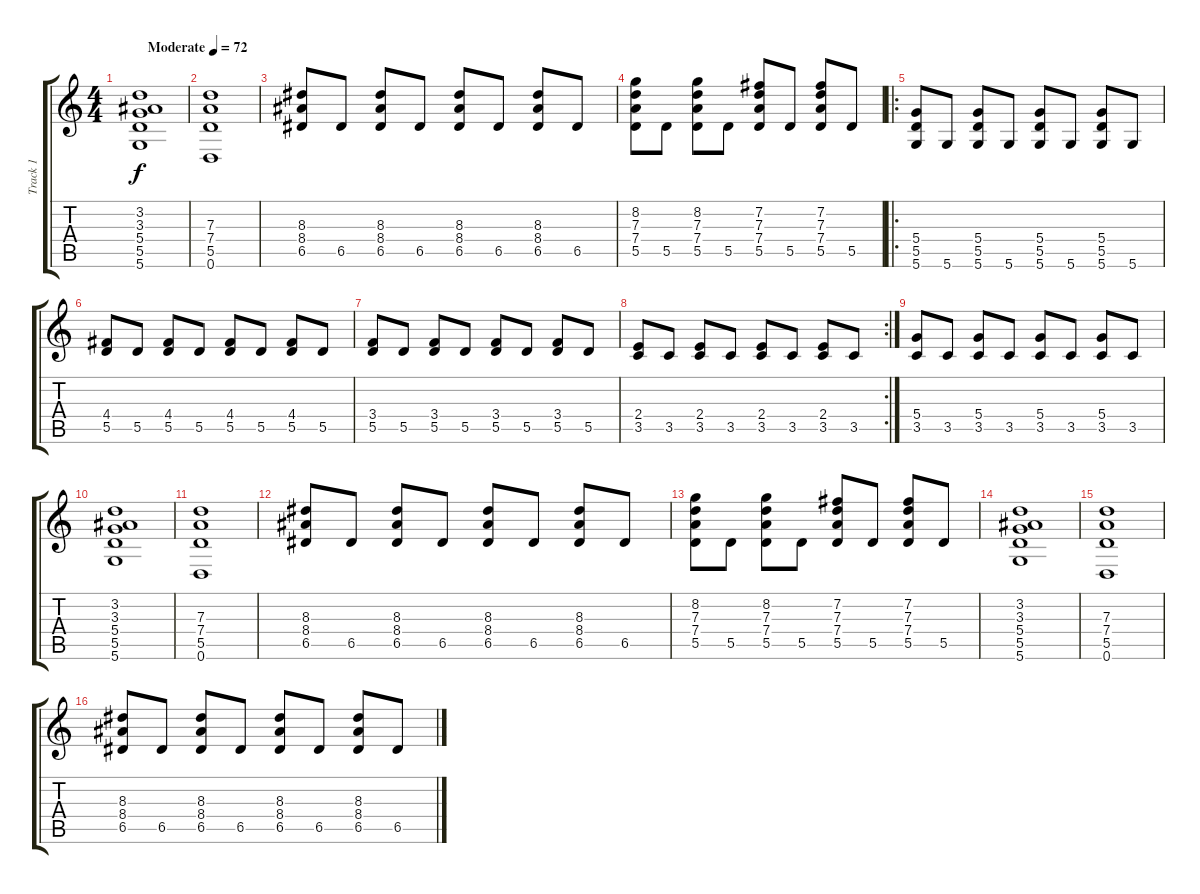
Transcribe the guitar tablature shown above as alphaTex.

\track ("Track 1" "Track 1") {instrument electricguitarjazz}
\staff {score tabs}
\tuning (E4 B3 G3 D3 A2 D2) {hide}
\ts (4 4)
\tempo (72 "Moderate")
\clef g2
\ks c
(3.2 3.3 5.4 5.5 5.6).1{dy f instrument electricguitarjazz} |
(7.3 7.4 5.5 0.6).1 |
(8.3 8.4 6.5).8 6.5.8 (8.3 8.4 6.5).8 6.5.8 (8.3 8.4 6.5).8 6.5.8 (8.3 8.4 6.5).8 6.5.8 |
(8.2 7.3 7.4 5.5).8 5.5.8 (8.2 7.3 7.4 5.5).8 5.5.8 (7.2 7.3 7.4 5.5).8 5.5.8 (7.2 7.3 7.4 5.5).8 5.5.8 |
\ro
(5.4 5.5 5.6).8 5.6.8 (5.4 5.5 5.6).8 5.6.8 (5.4 5.5 5.6).8 5.6.8 (5.4 5.5 5.6).8 5.6.8 |
(4.4 5.5).8 5.5.8 (4.4 5.5).8 5.5.8 (4.4 5.5).8 5.5.8 (4.4 5.5).8 5.5.8 |
(3.4 5.5).8 5.5.8 (3.4 5.5).8 5.5.8 (3.4 5.5).8 5.5.8 (3.4 5.5).8 5.5.8 |
\rc 2
(2.4 3.5).8 3.5.8 (2.4 3.5).8 3.5.8 (2.4 3.5).8 3.5.8 (2.4 3.5).8 3.5.8 |
(5.4 3.5).8 3.5.8 (5.4 3.5).8 3.5.8 (5.4 3.5).8 3.5.8 (5.4 3.5).8 3.5.8 |
(3.2 3.3 5.4 5.5 5.6).1 |
(7.3 7.4 5.5 0.6).1 |
(8.3 8.4 6.5).8 6.5.8 (8.3 8.4 6.5).8 6.5.8 (8.3 8.4 6.5).8 6.5.8 (8.3 8.4 6.5).8 6.5.8 |
(8.2 7.3 7.4 5.5).8 5.5.8 (8.2 7.3 7.4 5.5).8 5.5.8 (7.2 7.3 7.4 5.5).8 5.5.8 (7.2 7.3 7.4 5.5).8 5.5.8 |
(3.2 3.3 5.4 5.5 5.6).1 |
(7.3 7.4 5.5 0.6).1 |
(8.3 8.4 6.5).8 6.5.8 (8.3 8.4 6.5).8 6.5.8 (8.3 8.4 6.5).8 6.5.8 (8.3 8.4 6.5).8 6.5.8
